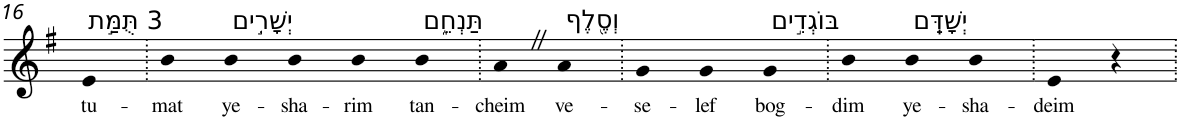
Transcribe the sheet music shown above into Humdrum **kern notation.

**kern	**text
*part1	*part1
*staff1	*staff1
*I"Piano	*
*I'Pno	*
!!LO:PB:g=z
*clefG2	*
*k[f#]	*
*G:	*
=16	=16
!LO:TX:a:t=3 תֻּמַּ֣ת	!
!	!LO:LY:b
4e	tu-
=17.	=17.
!	!LO:LY:b
4b	-mat
!LO:TX:a:t=יְשָׁרִ֣ים	!
!	!LO:LY:b
4b	ye-
!	!LO:LY:b
4b	-sha-
!	!LO:LY:b
4b	-rim
!LO:TX:a:t=תַּנְחֵ֑ם	!
!	!LO:LY:b
4b	tan-
=18.	=18.
!	!LO:LY:b
4aZ	-cheim
!LO:TX:a:t=וְסֶ֖לֶף	!
!	!LO:LY:b
4a	ve-
=19.	=19.
!	!LO:LY:b
4g	-se-
!	!LO:LY:b
4g	-lef
!LO:TX:a:t=בּוֹגְדִ֣ים	!
!	!LO:LY:b
4g	bog-
=20.	=20.
!	!LO:LY:b
4b	-dim
!LO:TX:a:t=יְשָׁדֵּֽם	!
!	!LO:LY:b
4b	ye-
!	!LO:LY:b
4b	-sha-
=21.	=21.
!	!LO:LY:b
4e	-deim
4r	.
=.	=.
*-	*-
